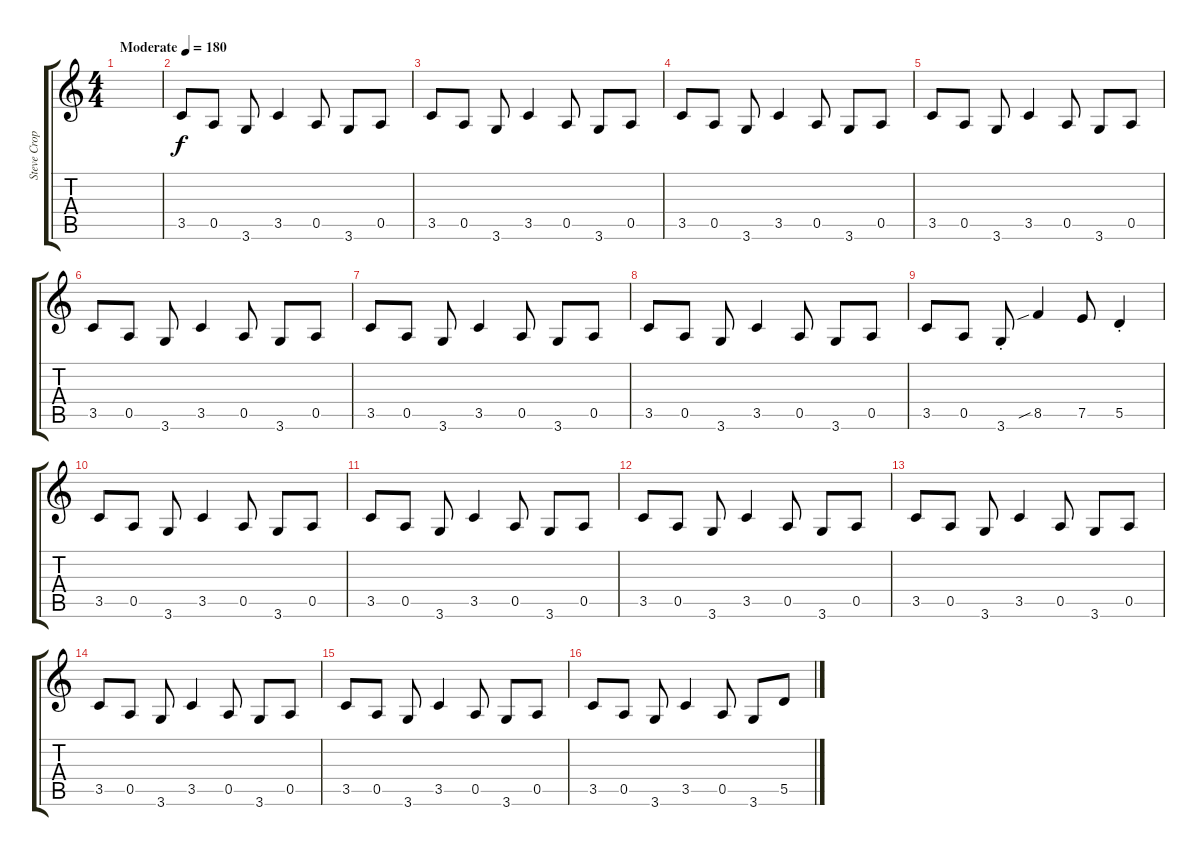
\track ("Steve Cropper - Guitar" "Steve Crop") {instrument electricguitarjazz}
\staff {score tabs}
\tuning (E4 B3 G3 D3 A2 E2) {hide}
\ts (4 4)
\tempo (180 "Moderate")
\clef g2
\ks c
|
3.5.8 0.5.8 3.6.8 3.5.4 0.5.8 3.6.8 0.5.8 |
3.5.8 0.5.8 3.6.8 3.5.4 0.5.8 3.6.8 0.5.8 |
3.5.8 0.5.8 3.6.8 3.5.4 0.5.8 3.6.8 0.5.8 |
3.5.8 0.5.8 3.6.8 3.5.4 0.5.8 3.6.8 0.5.8 |
3.5.8 0.5.8 3.6.8 3.5.4 0.5.8 3.6.8 0.5.8 |
3.5.8 0.5.8 3.6.8 3.5.4 0.5.8 3.6.8 0.5.8 |
3.5.8 0.5.8 3.6.8 3.5.4 0.5.8 3.6.8 0.5.8 |
3.5.8 0.5.8 3.6{st}.8 8.5{sib}.4 7.5.8 5.5{st}.4 |
3.5.8 0.5.8 3.6.8 3.5.4 0.5.8 3.6.8 0.5.8 |
3.5.8 0.5.8 3.6.8 3.5.4 0.5.8 3.6.8 0.5.8 |
3.5.8 0.5.8 3.6.8 3.5.4 0.5.8 3.6.8 0.5.8 |
3.5.8 0.5.8 3.6.8 3.5.4 0.5.8 3.6.8 0.5.8 |
3.5.8 0.5.8 3.6.8 3.5.4 0.5.8 3.6.8 0.5.8 |
3.5.8 0.5.8 3.6.8 3.5.4 0.5.8 3.6.8 0.5.8 |
3.5.8 0.5.8 3.6.8 3.5.4 0.5.8 3.6.8 5.5.8
